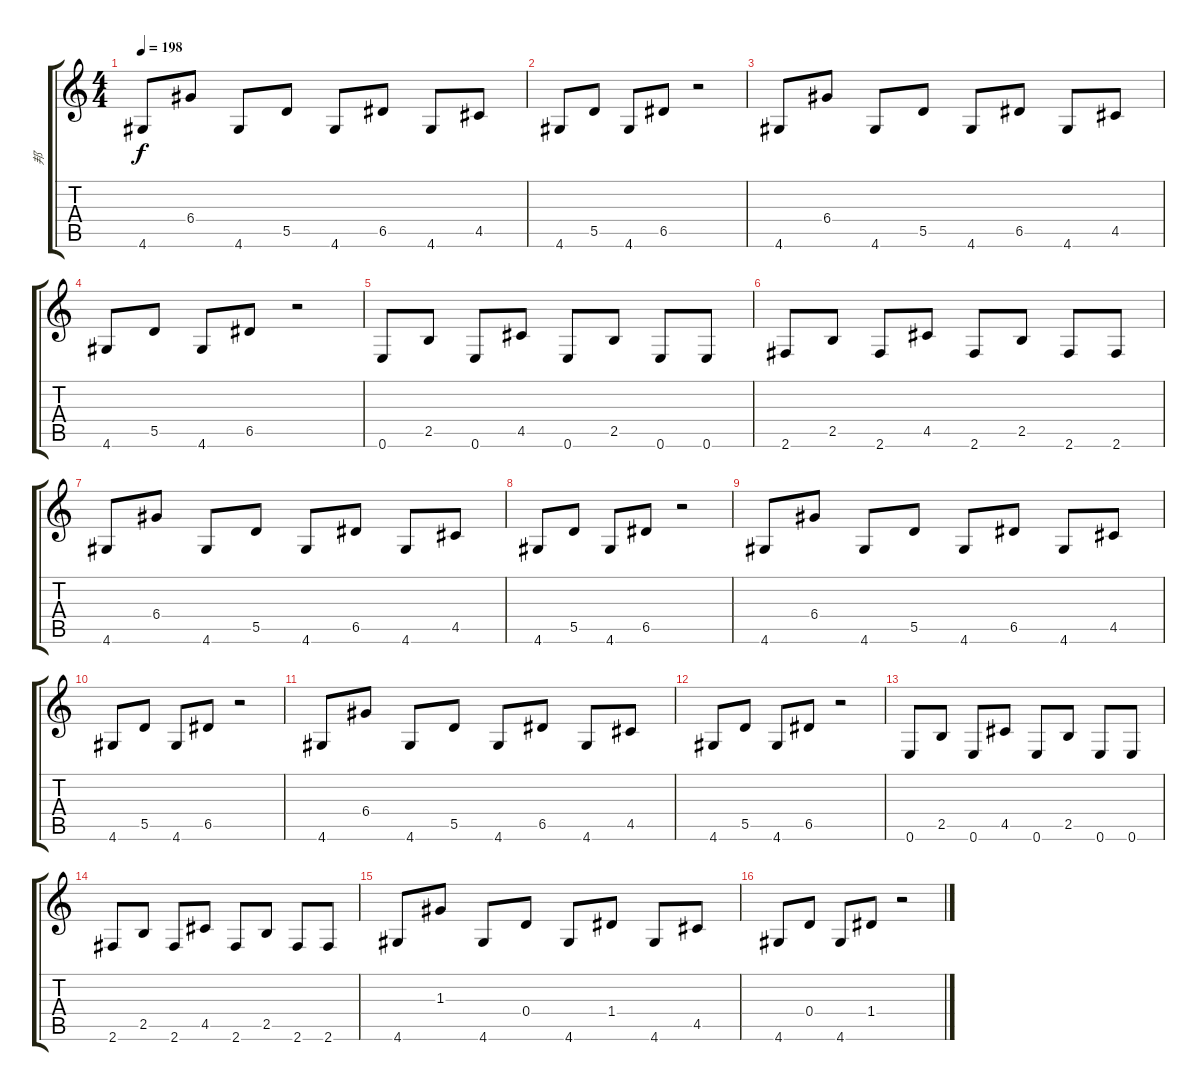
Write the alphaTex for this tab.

\track ("邦" "邦") {instrument distortionguitar}
\staff {score tabs}
\tuning (E4 B3 G3 D3 A2 E2) {hide}
\ts (4 4)
\tempo 198
\clef g2
\ks c
4.6.8{dy f} 6.4.8 4.6.8 5.5.8 4.6.8 6.5.8 4.6.8 4.5.8 |
4.6.8 5.5.8 4.6.8 6.5.8 r.2 |
4.6.8 6.4.8 4.6.8 5.5.8 4.6.8 6.5.8 4.6.8 4.5.8 |
4.6.8 5.5.8 4.6.8 6.5.8 r.2 |
0.6.8 2.5.8 0.6.8 4.5.8 0.6.8 2.5.8 0.6.8 0.6.8 |
2.6.8 2.5.8 2.6.8 4.5.8 2.6.8 2.5.8 2.6.8 2.6.8 |
4.6.8 6.4.8 4.6.8 5.5.8 4.6.8 6.5.8 4.6.8 4.5.8 |
4.6.8 5.5.8 4.6.8 6.5.8 r.2 |
4.6.8 6.4.8 4.6.8 5.5.8 4.6.8 6.5.8 4.6.8 4.5.8 |
4.6.8 5.5.8 4.6.8 6.5.8 r.2 |
4.6.8 6.4.8 4.6.8 5.5.8 4.6.8 6.5.8 4.6.8 4.5.8 |
4.6.8 5.5.8 4.6.8 6.5.8 r.2 |
0.6.8 2.5.8 0.6.8 4.5.8 0.6.8 2.5.8 0.6.8 0.6.8 |
2.6.8 2.5.8 2.6.8 4.5.8 2.6.8 2.5.8 2.6.8 2.6.8 |
4.6.8 1.3.8 4.6.8 0.4.8 4.6.8 1.4.8 4.6.8 4.5.8 |
4.6.8 0.4.8 4.6.8 1.4.8 r.2
